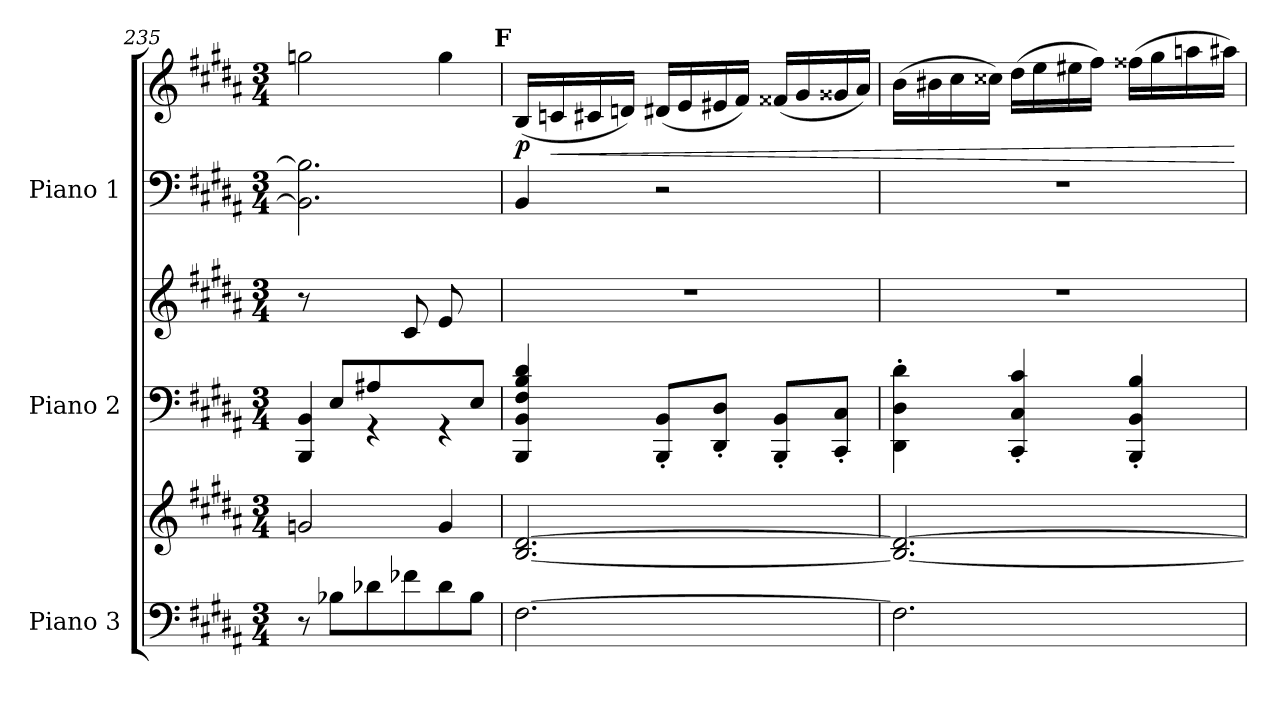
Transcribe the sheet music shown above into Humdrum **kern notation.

**kern	**kern	**kern	**kern	**kern	**kern	**dynam
*part3	*part3	*part2	*part2	*part1	*part1	*part1
*staff6	*staff5	*staff4	*staff3	*staff2	*staff1	*staff1/2
*I"Piano 3	*	*I"Piano 2	*	*I"Piano 1	*	*
*I'Pno. 3	*	*I'Pno. 2	*	*I'Pno. 1	*	*
*clefF4	*clefG2	*clefF4	*clefG2	*clefF4	*clefG2	*
*k[f#c#g#d#a#]	*k[f#c#g#d#a#]	*k[f#c#g#d#a#]	*k[f#c#g#d#a#]	*k[f#c#g#d#a#]	*k[f#c#g#d#a#]	*
*M3/4	*M3/4	*M3/4	*M3/4	*M3/4	*M3/4	*
=235	=235	=235	=235	=235	=235	=235
*	*	*^	*	*	*	*
8r	2gn/	8ryy	4BBB/ 4BB/	8r	2.BB\] 2.B\]	2ggn\	.
8B-X\L	.	8E/L	.	4ryy	.	.	.
8d-X\	.	8A#X/	4rGG	.	.	.	.
8f-X\	.	4ryy	.	8c#/	.	.	.
8d-\	4g/	.	4rGG	8e/	.	4gg\	.
8B-\J	.	8E/J	.	8ryy	.	.	.
*	*	*v	*v	*	*	*	*
!!LO:LB:g=z
!!LO:REH:place=s1:a:B:enc=none:fs=14:t=F
=236	=236	=236	=236	=236	=236	=236
!	!	!	!	!	!	!LO:DY:b
[2.F#\	[2.B/ [2.d#/	4BBB/ 4BB/ 4F#/ 4B/ 4d#/	2.r	4BB/	(<16B/LL	p
!	!	!	!	!	!	!LO:HP:b
.	.	.	.	.	16cn/	<
.	.	.	.	.	16c#X/	.
.	.	.	.	.	16dn/JJ)	.
.	.	8BBB/' 8BB/'L	.	2r	(<16d#X/LL	.
.	.	.	.	.	16e/	.
.	.	8DD#/' 8D#/'J	.	.	16e#X/	.
.	.	.	.	.	16f#/JJ)	.
.	.	8BBB/' 8BB/'L	.	.	(<16f##X/LL	.
.	.	.	.	.	16g#/	.
.	.	8CC#/' 8C#/'J	.	.	16g##X/	.
.	.	.	.	.	16a#/JJ)	.
=237	=237	=237	=237	=237	=237	=237
2.F#\]	2.B/_ 2.d#/_	4DD#\' 4D#\' 4d#\'	2.r	2.r	(>16b\LL	.
.	.	.	.	.	16b#X\	.
.	.	.	.	.	16cc#\	.
.	.	.	.	.	16cc##X\JJ)	.
.	.	4CC#/' 4C#/' 4c#/'	.	.	(>16dd#\LL	.
.	.	.	.	.	16ee\	.
.	.	.	.	.	16ee#X\	.
.	.	.	.	.	16ff#\JJ)	.
.	.	4BBB/' 4BB/' 4B/'	.	.	(>16ff##X\LL	.
.	.	.	.	.	16gg#\	.
.	.	.	.	.	16aan\	.
.	.	.	.	.	16aa#X\JJ)	.
.	.	.	.	.	.	[
=	=	=	=	=	=	=
*-	*-	*-	*-	*-	*-	*-
